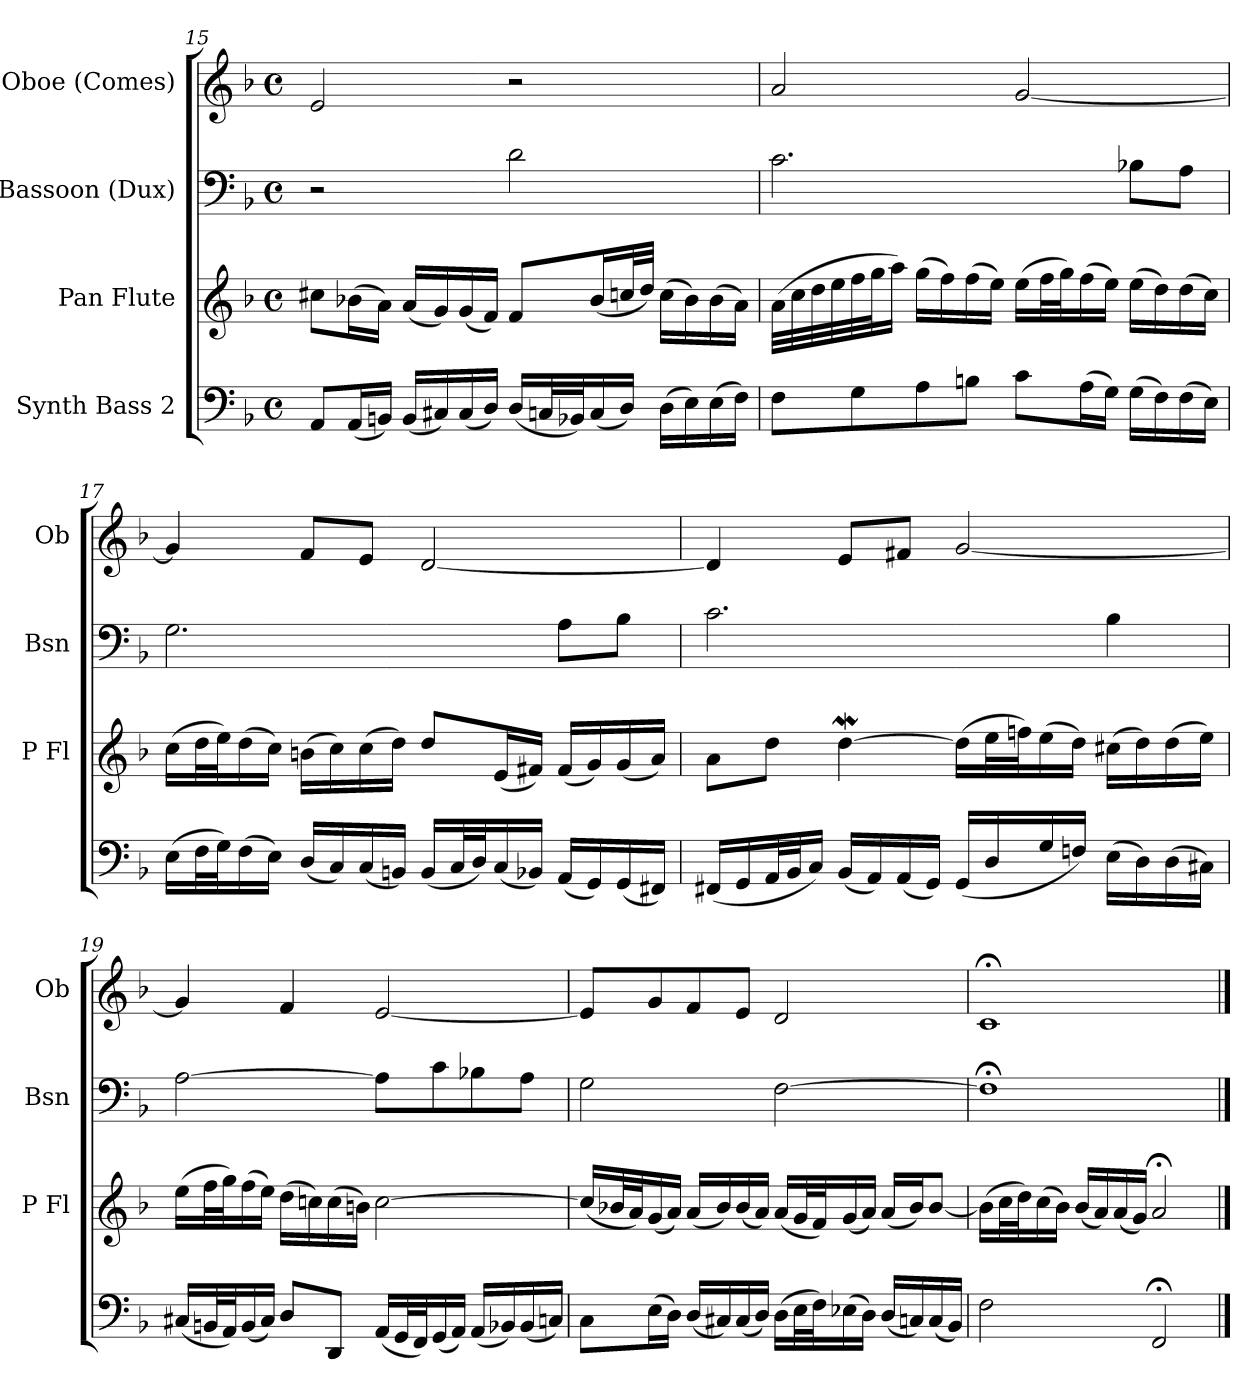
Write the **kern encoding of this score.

**kern	**kern	**kern	**kern
*part4	*part3	*part2	*part1
*staff4	*staff3	*staff2	*staff1
*I"Synth Bass 2	*I"Pan Flute	*I"Bassoon (Dux)	*I"Oboe (Comes)
*	*I'P Fl	*I'Bsn	*I'Ob
!!LO:PB:g=z
*clefF4	*clefG2	*clefF4	*clefG2
*k[b-]	*k[b-]	*k[b-]	*k[b-]
*M4/4	*M4/4	*M4/4	*M4/4
*met(c)	*met(c)	*met(c)	*met(c)
=15	=15	=15	=15
8AA/L	8cc#X\L	2r	2e/
(16AA/L	(16b-X\L	.	.
16BBn/JJ)	16a\JJ)	.	.
(16BB/LL	(16a/LL	.	.
16C#X/)	16g/)	.	.
(16C#/	(16g/	.	.
16D/JJ)	16f/JJ)	.	.
(16D/LL	8f/L	2d\	2r
32Cn/L	.	.	.
32BB-X/J)	.	.	.
(16C/	(16b-/L	.	.
16D/JJ)	32ccn/L	.	.
.	32dd/JJJ)	.	.
(16D\LL	(16cc\LL	.	.
16E\)	16b-\)	.	.
(16E\	(16b-\	.	.
16F\JJ)	16a\JJ)	.	.
=16	=16	=16	=16
8F\L	(32a\LLL	2.c\	2a/
.	32cc\	.	.
.	32dd\	.	.
.	32ee\	.	.
8G\	32ff\	.	.
.	32gg\J	.	.
.	16aa\JJ)	.	.
8A\	(16gg\LL	.	.
.	16ff\)	.	.
8Bn\J	(16ff\	.	.
.	16ee\JJ)	.	.
8c\L	(16ee\LL	.	[2g/
.	32ff\L	.	.
.	32gg\J)	.	.
(16A\L	(16ff\	.	.
16G\JJ)	16ee\JJ)	.	.
(16G\LL	(16ee\LL	8B-X\L	.
16F\)	16dd\)	.	.
(16F\	(16dd\	8A\J	.
16E\JJ)	16cc\JJ)	.	.
=17	=17	=17	=17
(16E\LL	(16cc\LL	2.G\	4g/]
32F\L	32dd\L	.	.
32G\J)	32ee\J)	.	.
(16F\	(16dd\	.	.
16E\JJ)	16cc\JJ)	.	.
(16D/LL	(16bn\LL	.	8f/L
16C/)	16cc\)	.	.
(16C/	(16cc\	.	8e/J
16BBn/JJ)	16dd\JJ)	.	.
(16BB/LL	8dd/L	.	[2d/
32C/L	.	.	.
32D/J)	.	.	.
(16C/	(16e/L	.	.
16BB-X/JJ)	16f#X/JJ)	.	.
(16AA/LL	(16f#/LL	8A\L	.
16GG/)	16g/)	.	.
(16GG/	(16g/	8B-\J	.
16FF#X/JJ)	16a/JJ)	.	.
!!LO:LB:g=z
=18	=18	=18	=18
(16FF#X/LL	8a\L	2.c\	4d/]
16GG/	.	.	.
32AA/L	8dd\J	.	.
32BB-/J	.	.	.
16C/JJ)	.	.	.
(16BB-/LL	[4ddW\	.	8e/L
16AA/)	.	.	.
(16AA/	.	.	8f#X/J
16GG/JJ)	.	.	.
(16GG/LL	(16dd\LL]	.	[2g/
16D/	32ee\L	.	.
.	32ffn\J)	.	.
16G/	(16ee\	.	.
16Fn/JJ)	16dd\JJ)	.	.
(16E\LL	(16cc#X\LL	4B-\	.
16D\)	16dd\)	.	.
(16D\	(16dd\	.	.
16C#X\JJ)	16ee\JJ)	.	.
=19	=19	=19	=19
(16C#X/LL	(16ee\LL	[2A\	4g/]
32BBn/L	32ff\L	.	.
32AA/J)	32gg\J)	.	.
(16BB/	(16ff\	.	.
16C#/JJ)	16ee\JJ)	.	.
8D/L	(16dd\LL	.	4f/
.	16ccn\)	.	.
8DD/J	(16cc\	.	.
.	16bn\JJ)	.	.
(16AA/LL	[2cc\	8A\L]	[2e/
32GG/L	.	.	.
32FF/J)	.	.	.
(16GG/	.	8c\	.
16AA/JJ)	.	.	.
(16AA/LL	.	8B-X\	.
16BB-X/)	.	.	.
(16BB-/	.	8A\J	.
16Cn/JJ)	.	.	.
=20	=20	=20	=20
8C\L	(16cc/LL]	2G\	8e/L]
.	32b-X/L	.	.
.	32a/J)	.	.
(16E\L	(16g/	.	8g/
16D\JJ)	16a/JJ)	.	.
(16D/LL	(16a/LL	.	8f/
16C#X/)	16b-/)	.	.
(16C#/	(16b-/	.	8e/J
16D/JJ)	16a/JJ)	.	.
(16D\LL	(16a/LL	[2F\	2d/
32E\L	32g/L	.	.
32F\J)	32f/J)	.	.
(16E-X\	(16g/	.	.
16D\JJ)	16a/JJ)	.	.
(16D/LL	(16a/LL	.	.
16Cn/)	16b-/J)	.	.
(16C/	[8b-/J	.	.
16BB-/JJ)	.	.	.
=21	=21	=21	=21
*	*	*	*MM21
2F\	(16b-\LL]	1F;<]	1c;<
.	32cc\L	.	.
.	32dd\J)	.	.
.	(16cc\	.	.
.	16b-\JJ)	.	.
.	(16b-/LL	.	.
.	16a/)	.	.
.	(16a/	.	.
.	16g/JJ)	.	.
2FF;</	2a;</	.	.
==	==	==	==
*-	*-	*-	*-
